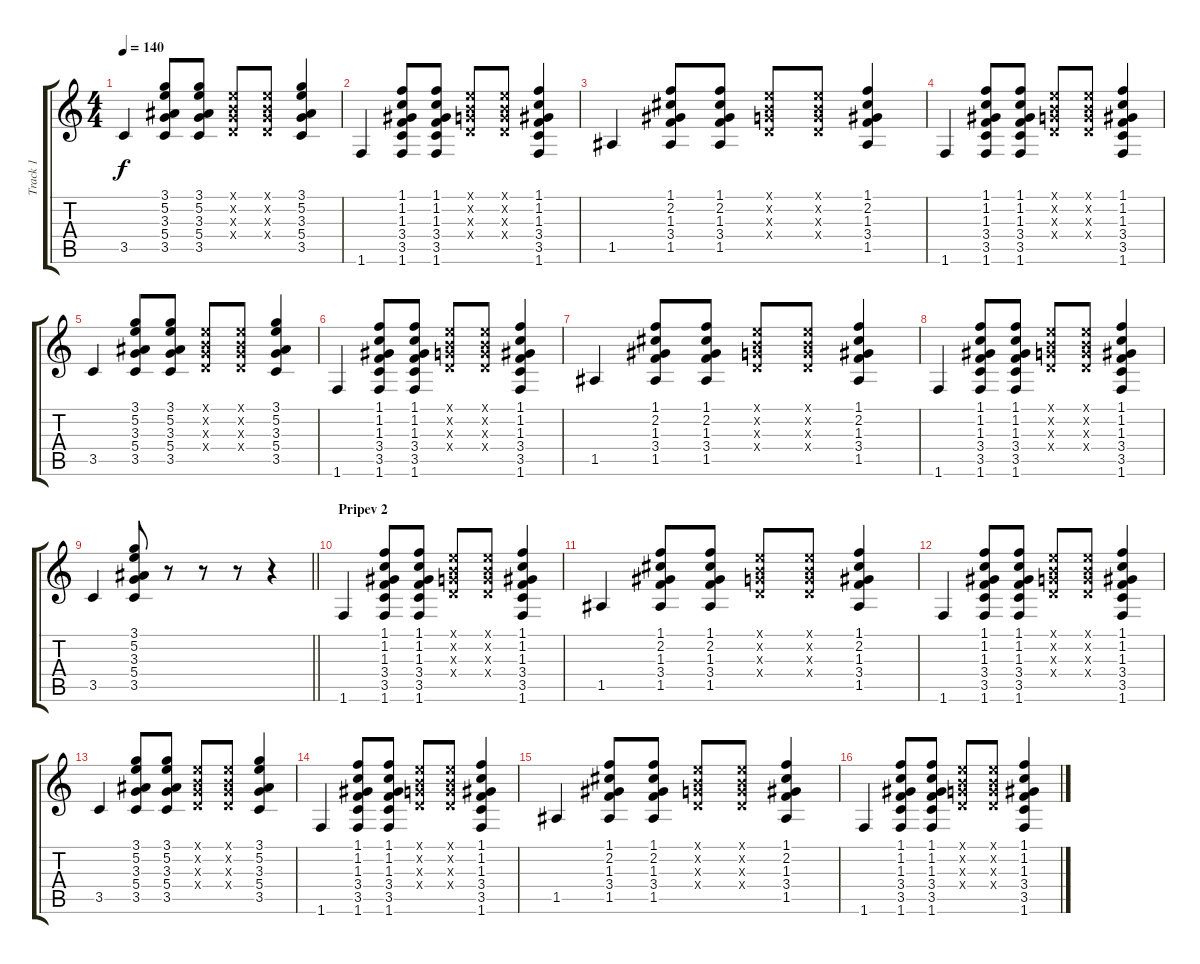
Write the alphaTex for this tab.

\track ("Track 1" "Track 1") {instrument acousticguitarsteel}
\staff {score tabs}
\tuning (E4 B3 G3 D3 A2 E2) {hide}
\ts (4 4)
\tempo 140
\clef g2
\ks c
3.5.4{dy f} (3.1 5.2 3.3 5.4 3.5).8 (3.1 5.2 3.3 5.4 3.5).8 (0.1{x} 0.2{x} 0.3{x} 0.4{x}).8 (0.1{x} 0.2{x} 0.3{x} 0.4{x}).8 (3.1 5.2 3.3 5.4 3.5).4 |
1.6.4 (1.1 1.2 1.3 3.4 3.5 1.6).8 (1.1 1.2 1.3 3.4 3.5 1.6).8 (0.1{x} 0.2{x} 0.3{x} 0.4{x}).8 (0.1{x} 0.2{x} 0.3{x} 0.4{x}).8 (1.1 1.2 1.3 3.4 3.5 1.6).4 |
1.5.4 (1.1 2.2 1.3 3.4 1.5).8 (1.1 2.2 1.3 3.4 1.5).8 (0.1{x} 0.2{x} 0.3{x} 0.4{x}).8 (0.1{x} 0.2{x} 0.3{x} 0.4{x}).8 (1.1 2.2 1.3 3.4 1.5).4 |
1.6.4 (1.1 1.2 1.3 3.4 3.5 1.6).8 (1.1 1.2 1.3 3.4 3.5 1.6).8 (0.1{x} 0.2{x} 0.3{x} 0.4{x}).8 (0.1{x} 0.2{x} 0.3{x} 0.4{x}).8 (1.1 1.2 1.3 3.4 3.5 1.6).4 |
3.5.4 (3.1 5.2 3.3 5.4 3.5).8 (3.1 5.2 3.3 5.4 3.5).8 (0.1{x} 0.2{x} 0.3{x} 0.4{x}).8 (0.1{x} 0.2{x} 0.3{x} 0.4{x}).8 (3.1 5.2 3.3 5.4 3.5).4 |
1.6.4 (1.1 1.2 1.3 3.4 3.5 1.6).8 (1.1 1.2 1.3 3.4 3.5 1.6).8 (0.1{x} 0.2{x} 0.3{x} 0.4{x}).8 (0.1{x} 0.2{x} 0.3{x} 0.4{x}).8 (1.1 1.2 1.3 3.4 3.5 1.6).4 |
1.5.4 (1.1 2.2 1.3 3.4 1.5).8 (1.1 2.2 1.3 3.4 1.5).8 (0.1{x} 0.2{x} 0.3{x} 0.4{x}).8 (0.1{x} 0.2{x} 0.3{x} 0.4{x}).8 (1.1 2.2 1.3 3.4 1.5).4 |
1.6.4 (1.1 1.2 1.3 3.4 3.5 1.6).8 (1.1 1.2 1.3 3.4 3.5 1.6).8 (0.1{x} 0.2{x} 0.3{x} 0.4{x}).8 (0.1{x} 0.2{x} 0.3{x} 0.4{x}).8 (1.1 1.2 1.3 3.4 3.5 1.6).4 |
\barLineRight lightlight
3.5.4 (3.1 5.2 3.3 5.4 3.5).8 r.8 r.8 r.8 r.4 |
\section ("" "Pripev 2")
1.6.4 (1.1 1.2 1.3 3.4 3.5 1.6).8 (1.1 1.2 1.3 3.4 3.5 1.6).8 (0.1{x} 0.2{x} 0.3{x} 0.4{x}).8 (0.1{x} 0.2{x} 0.3{x} 0.4{x}).8 (1.1 1.2 1.3 3.4 3.5 1.6).4 |
1.5.4 (1.1 2.2 1.3 3.4 1.5).8 (1.1 2.2 1.3 3.4 1.5).8 (0.1{x} 0.2{x} 0.3{x} 0.4{x}).8 (0.1{x} 0.2{x} 0.3{x} 0.4{x}).8 (1.1 2.2 1.3 3.4 1.5).4 |
1.6.4 (1.1 1.2 1.3 3.4 3.5 1.6).8 (1.1 1.2 1.3 3.4 3.5 1.6).8 (0.1{x} 0.2{x} 0.3{x} 0.4{x}).8 (0.1{x} 0.2{x} 0.3{x} 0.4{x}).8 (1.1 1.2 1.3 3.4 3.5 1.6).4 |
3.5.4 (3.1 5.2 3.3 5.4 3.5).8 (3.1 5.2 3.3 5.4 3.5).8 (0.1{x} 0.2{x} 0.3{x} 0.4{x}).8 (0.1{x} 0.2{x} 0.3{x} 0.4{x}).8 (3.1 5.2 3.3 5.4 3.5).4 |
1.6.4 (1.1 1.2 1.3 3.4 3.5 1.6).8 (1.1 1.2 1.3 3.4 3.5 1.6).8 (0.1{x} 0.2{x} 0.3{x} 0.4{x}).8 (0.1{x} 0.2{x} 0.3{x} 0.4{x}).8 (1.1 1.2 1.3 3.4 3.5 1.6).4 |
1.5.4 (1.1 2.2 1.3 3.4 1.5).8 (1.1 2.2 1.3 3.4 1.5).8 (0.1{x} 0.2{x} 0.3{x} 0.4{x}).8 (0.1{x} 0.2{x} 0.3{x} 0.4{x}).8 (1.1 2.2 1.3 3.4 1.5).4 |
1.6.4 (1.1 1.2 1.3 3.4 3.5 1.6).8 (1.1 1.2 1.3 3.4 3.5 1.6).8 (0.1{x} 0.2{x} 0.3{x} 0.4{x}).8 (0.1{x} 0.2{x} 0.3{x} 0.4{x}).8 (1.1 1.2 1.3 3.4 3.5 1.6).4
